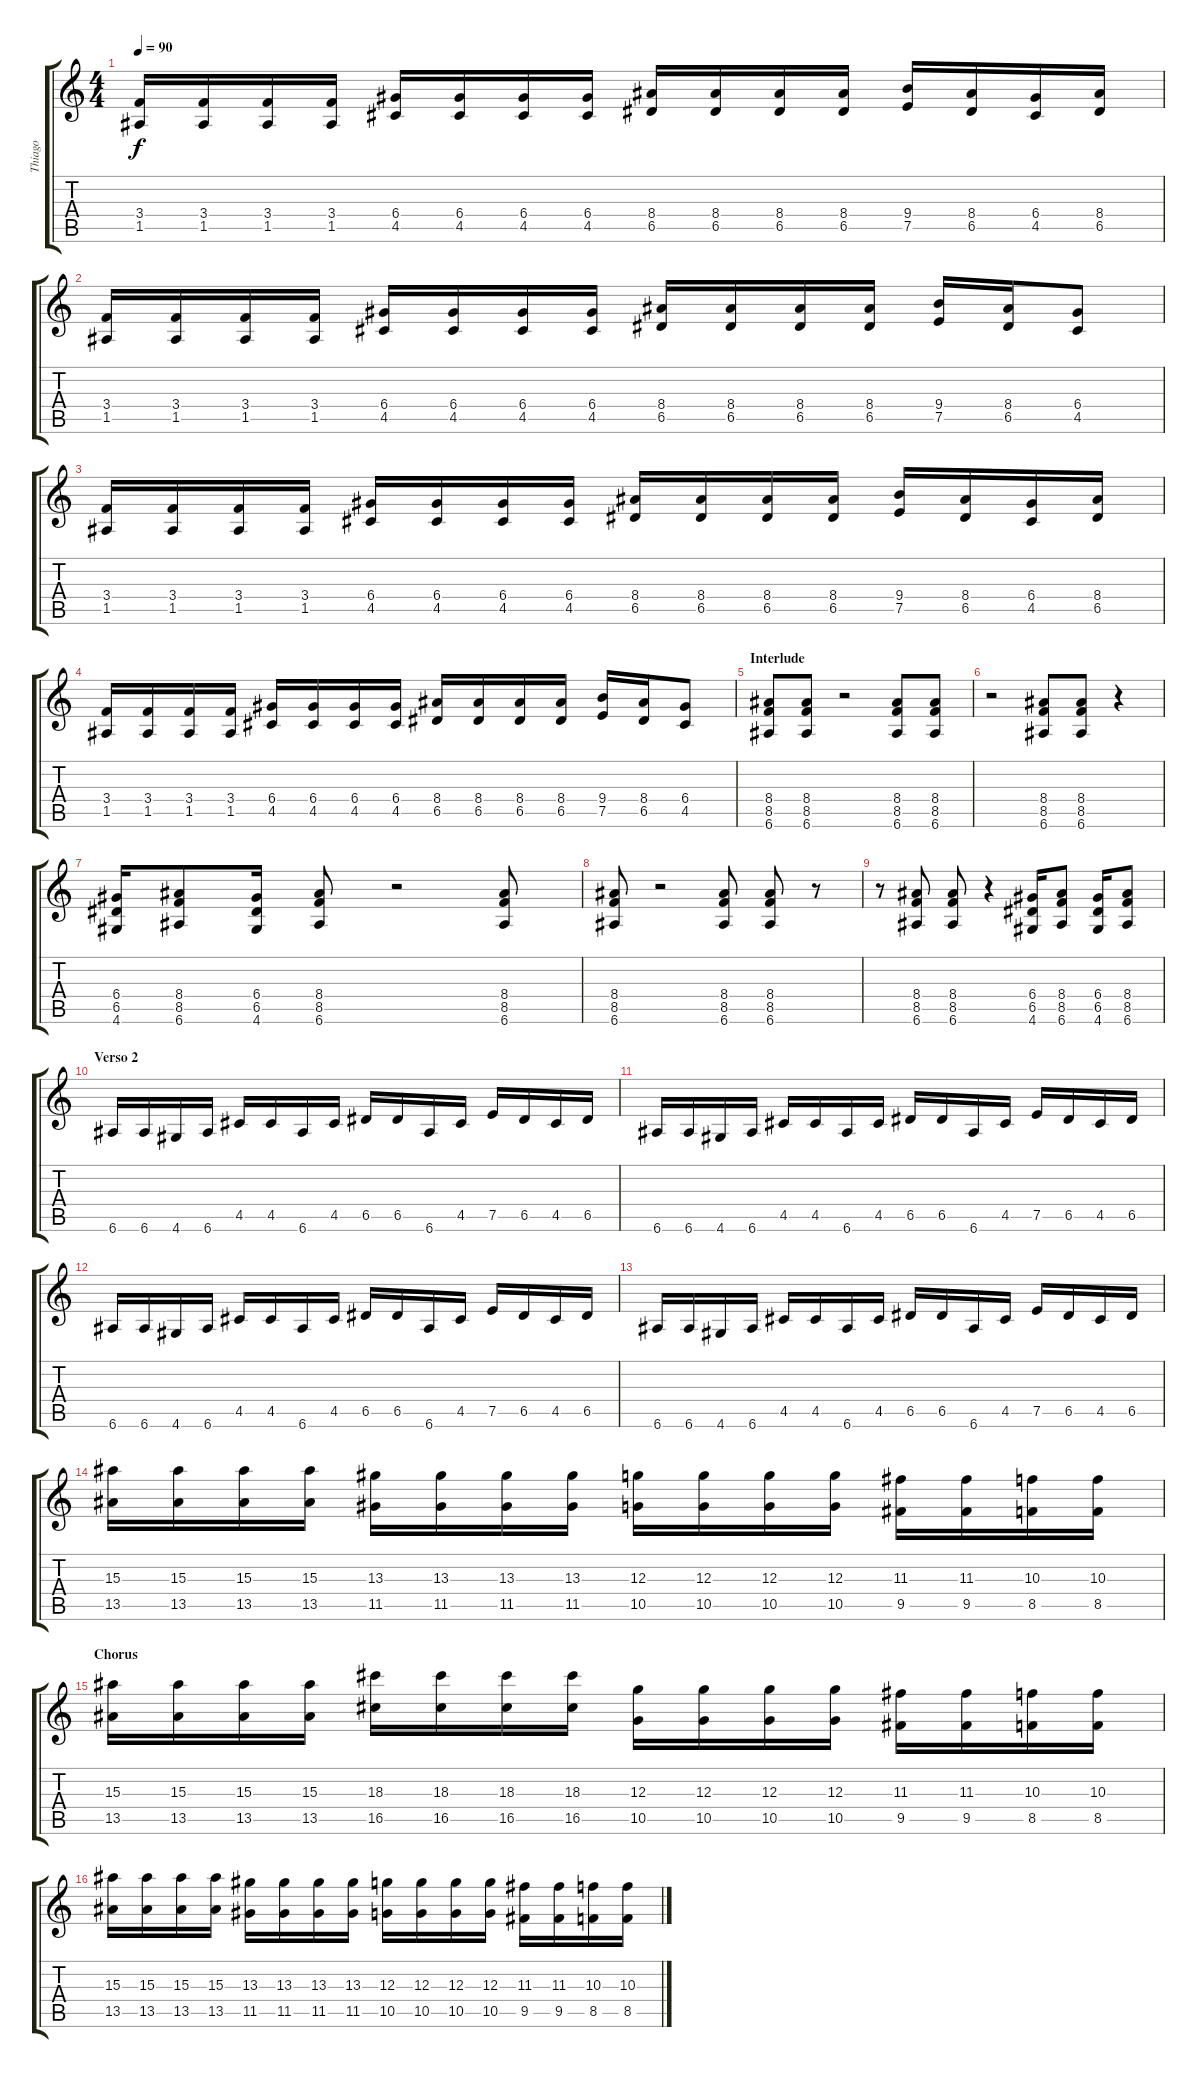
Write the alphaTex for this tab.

\track ("Thiago" "Thiago") {instrument distortionguitar}
\staff {score tabs}
\tuning (E4 B3 G3 D3 A2 E2) {hide}
\ts (4 4)
\tempo 90
\clef g2
\ks c
(3.4 1.5).16{dy f} (3.4 1.5).16 (3.4 1.5).16 (3.4 1.5).16 (6.4 4.5).16 (6.4 4.5).16 (6.4 4.5).16 (6.4 4.5).16 (8.4 6.5).16 (8.4 6.5).16 (8.4 6.5).16 (8.4 6.5).16 (9.4 7.5).16 (8.4 6.5).16 (6.4 4.5).16 (8.4 6.5).16 |
(3.4 1.5).16 (3.4 1.5).16 (3.4 1.5).16 (3.4 1.5).16 (6.4 4.5).16 (6.4 4.5).16 (6.4 4.5).16 (6.4 4.5).16 (8.4 6.5).16 (8.4 6.5).16 (8.4 6.5).16 (8.4 6.5).16 (9.4 7.5).16 (8.4 6.5).16 (6.4 4.5).8 |
(3.4 1.5).16 (3.4 1.5).16 (3.4 1.5).16 (3.4 1.5).16 (6.4 4.5).16 (6.4 4.5).16 (6.4 4.5).16 (6.4 4.5).16 (8.4 6.5).16 (8.4 6.5).16 (8.4 6.5).16 (8.4 6.5).16 (9.4 7.5).16 (8.4 6.5).16 (6.4 4.5).16 (8.4 6.5).16 |
(3.4 1.5).16 (3.4 1.5).16 (3.4 1.5).16 (3.4 1.5).16 (6.4 4.5).16 (6.4 4.5).16 (6.4 4.5).16 (6.4 4.5).16 (8.4 6.5).16 (8.4 6.5).16 (8.4 6.5).16 (8.4 6.5).16 (9.4 7.5).16 (8.4 6.5).16 (6.4 4.5).8 |
\section ("" "Interlude")
(8.4 8.5 6.6).8 (8.4 8.5 6.6).8 r.2 (8.4 8.5 6.6).8 (8.4 8.5 6.6).8 |
r.2 (8.4 8.5 6.6).8 (8.4 8.5 6.6).8 r.4 |
(6.4 6.5 4.6).16 (8.4 8.5 6.6).8 (6.4 6.5 4.6).16 (8.4 8.5 6.6).8 r.2 (8.4 8.5 6.6).8 |
(8.4 8.5 6.6).8 r.2 (8.4 8.5 6.6).8 (8.4 8.5 6.6).8 r.8 |
r.8 (8.4 8.5 6.6).8 (8.4 8.5 6.6).8 r.4 (6.4 6.5 4.6).16 (8.4 8.5 6.6).8 (6.4 6.5 4.6).16 (8.4 8.5 6.6).8 |
\section ("" "Verso 2")
6.6.16 6.6.16 4.6.16 6.6.16 4.5.16 4.5.16 6.6.16 4.5.16 6.5.16 6.5.16 6.6.16 4.5.16 7.5.16 6.5.16 4.5.16 6.5.16 |
6.6.16 6.6.16 4.6.16 6.6.16 4.5.16 4.5.16 6.6.16 4.5.16 6.5.16 6.5.16 6.6.16 4.5.16 7.5.16 6.5.16 4.5.16 6.5.16 |
6.6.16 6.6.16 4.6.16 6.6.16 4.5.16 4.5.16 6.6.16 4.5.16 6.5.16 6.5.16 6.6.16 4.5.16 7.5.16 6.5.16 4.5.16 6.5.16 |
6.6.16 6.6.16 4.6.16 6.6.16 4.5.16 4.5.16 6.6.16 4.5.16 6.5.16 6.5.16 6.6.16 4.5.16 7.5.16 6.5.16 4.5.16 6.5.16 |
(15.3 13.5).16 (15.3 13.5).16 (15.3 13.5).16 (15.3 13.5).16 (13.3 11.5).16 (13.3 11.5).16 (13.3 11.5).16 (13.3 11.5).16 (12.3 10.5).16 (12.3 10.5).16 (12.3 10.5).16 (12.3 10.5).16 (11.3 9.5).16 (11.3 9.5).16 (10.3 8.5).16 (10.3 8.5).16 |
\section ("" "Chorus")
(15.3 13.5).16 (15.3 13.5).16 (15.3 13.5).16 (15.3 13.5).16 (18.3 16.5).16 (18.3 16.5).16 (18.3 16.5).16 (18.3 16.5).16 (12.3 10.5).16 (12.3 10.5).16 (12.3 10.5).16 (12.3 10.5).16 (11.3 9.5).16 (11.3 9.5).16 (10.3 8.5).16 (10.3 8.5).16 |
(15.3 13.5).16 (15.3 13.5).16 (15.3 13.5).16 (15.3 13.5).16 (13.3 11.5).16 (13.3 11.5).16 (13.3 11.5).16 (13.3 11.5).16 (12.3 10.5).16 (12.3 10.5).16 (12.3 10.5).16 (12.3 10.5).16 (11.3 9.5).16 (11.3 9.5).16 (10.3 8.5).16 (10.3 8.5).16
